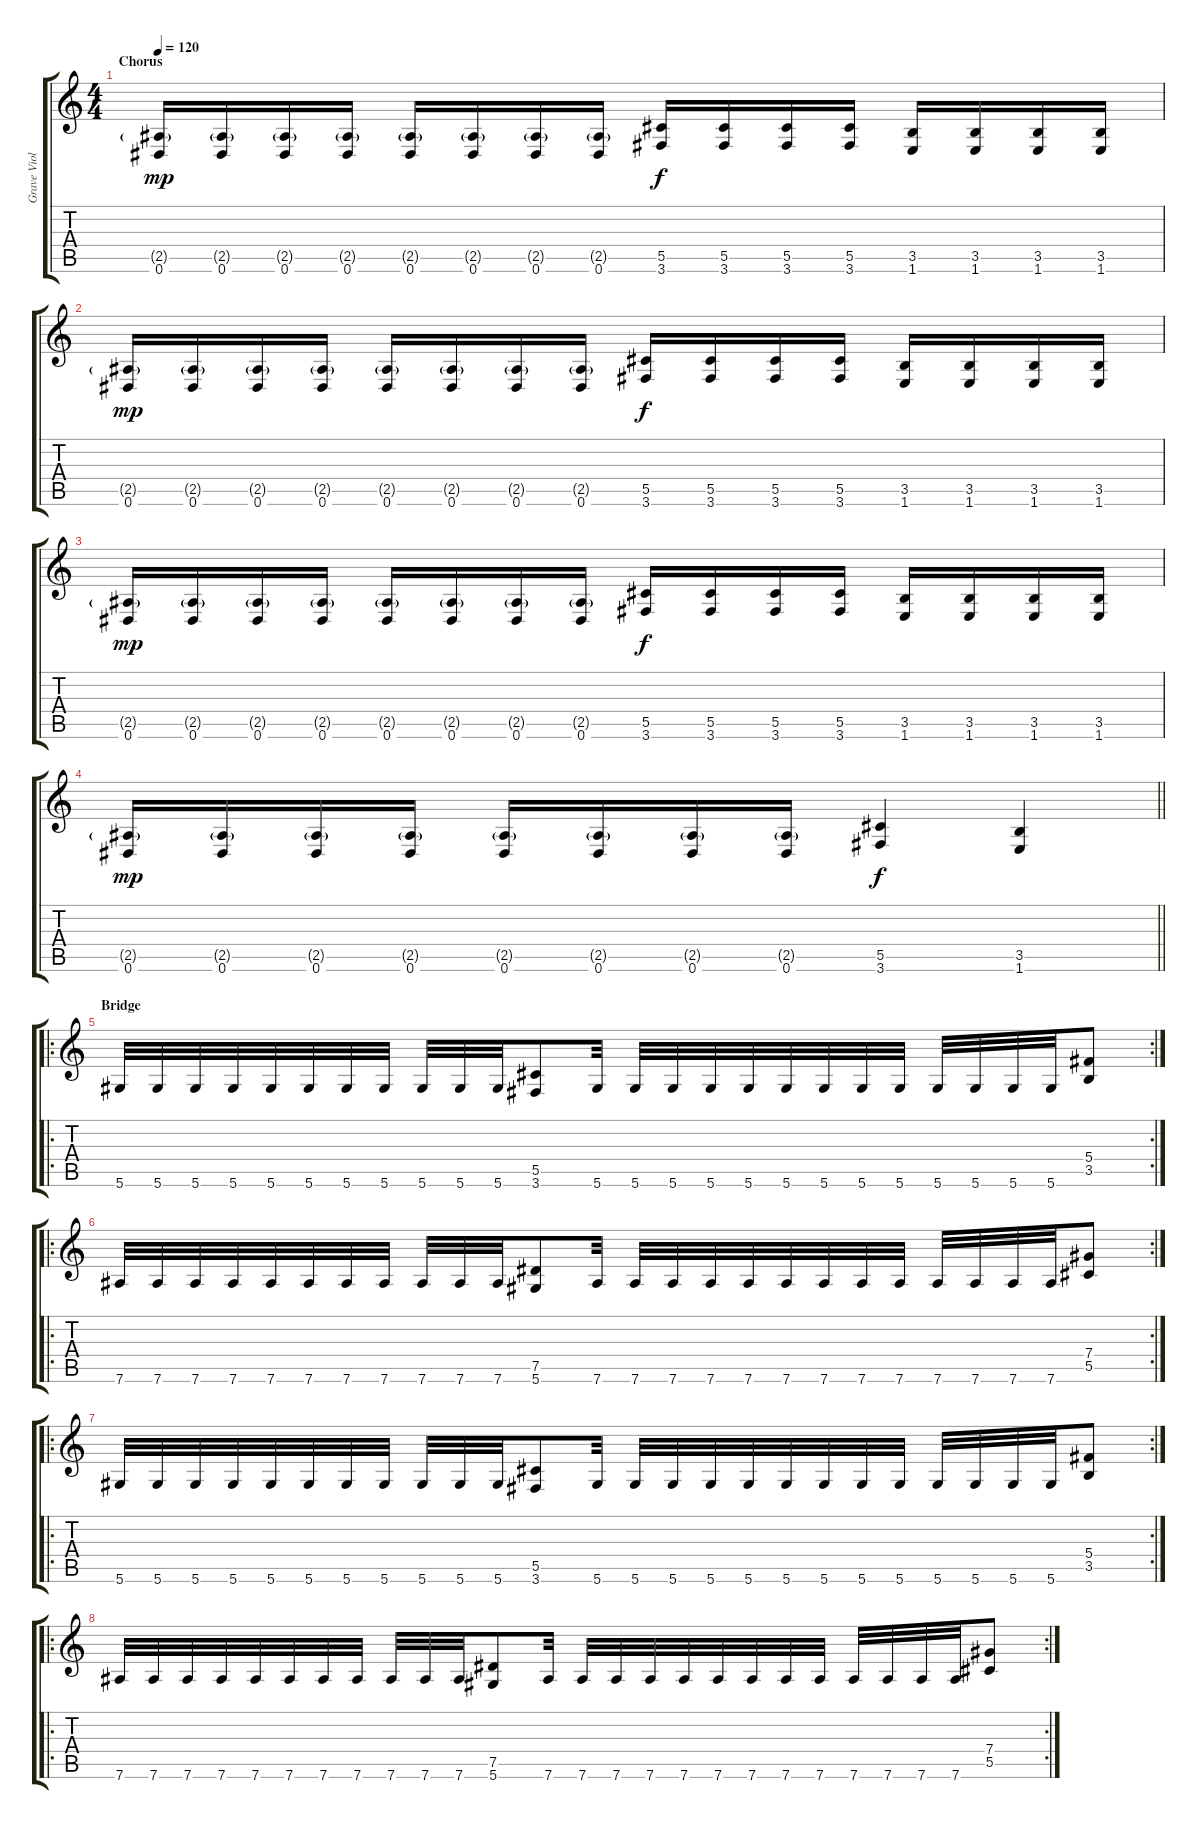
\track ("Grave Violator" "Grave Viol") {instrument distortionguitar}
\staff {score tabs}
\tuning (Eb4 Bb3 Gb3 Db3 Ab2 Eb2) {hide}
\ts (4 4)
\section ("" "Chorus")
\tempo 120
\clef g2
\ks c
(2.5{g} 0.6).16{dy mp} (2.5{g} 0.6).16 (2.5{g} 0.6).16 (2.5{g} 0.6).16 (2.5{g} 0.6).16 (2.5{g} 0.6).16 (2.5{g} 0.6).16 (2.5{g} 0.6).16 (5.5 3.6).16{dy f} (5.5 3.6).16 (5.5 3.6).16 (5.5 3.6).16 (3.5 1.6).16 (3.5 1.6).16 (3.5 1.6).16 (3.5 1.6).16 |
(2.5{g} 0.6).16{dy mp} (2.5{g} 0.6).16 (2.5{g} 0.6).16 (2.5{g} 0.6).16 (2.5{g} 0.6).16 (2.5{g} 0.6).16 (2.5{g} 0.6).16 (2.5{g} 0.6).16 (5.5 3.6).16{dy f} (5.5 3.6).16 (5.5 3.6).16 (5.5 3.6).16 (3.5 1.6).16 (3.5 1.6).16 (3.5 1.6).16 (3.5 1.6).16 |
(2.5{g} 0.6).16{dy mp} (2.5{g} 0.6).16 (2.5{g} 0.6).16 (2.5{g} 0.6).16 (2.5{g} 0.6).16 (2.5{g} 0.6).16 (2.5{g} 0.6).16 (2.5{g} 0.6).16 (5.5 3.6).16{dy f} (5.5 3.6).16 (5.5 3.6).16 (5.5 3.6).16 (3.5 1.6).16 (3.5 1.6).16 (3.5 1.6).16 (3.5 1.6).16 |
\barLineRight lightlight
(2.5{g} 0.6).16{dy mp} (2.5{g} 0.6).16 (2.5{g} 0.6).16 (2.5{g} 0.6).16 (2.5{g} 0.6).16 (2.5{g} 0.6).16 (2.5{g} 0.6).16 (2.5{g} 0.6).16 (5.5 3.6).4{dy f} (3.5 1.6).4 |
\ro
\rc 2
\section ("" "Bridge")
5.6.32 5.6.32 5.6.32 5.6.32 5.6.32 5.6.32 5.6.32 5.6.32 5.6.32 5.6.32 5.6.32 (5.5 3.6).8 5.6.32 5.6.32 5.6.32 5.6.32 5.6.32 5.6.32 5.6.32 5.6.32 5.6.32 5.6.32 5.6.32 5.6.32 5.6.32 (5.4 3.5).8 |
\ro
\rc 2
7.6.32 7.6.32 7.6.32 7.6.32 7.6.32 7.6.32 7.6.32 7.6.32 7.6.32 7.6.32 7.6.32 (7.5 5.6).8 7.6.32 7.6.32 7.6.32 7.6.32 7.6.32 7.6.32 7.6.32 7.6.32 7.6.32 7.6.32 7.6.32 7.6.32 7.6.32 (7.4 5.5).8 |
\ro
\rc 2
5.6.32 5.6.32 5.6.32 5.6.32 5.6.32 5.6.32 5.6.32 5.6.32 5.6.32 5.6.32 5.6.32 (5.5 3.6).8 5.6.32 5.6.32 5.6.32 5.6.32 5.6.32 5.6.32 5.6.32 5.6.32 5.6.32 5.6.32 5.6.32 5.6.32 5.6.32 (5.4 3.5).8 |
\ro
\rc 2
7.6.32 7.6.32 7.6.32 7.6.32 7.6.32 7.6.32 7.6.32 7.6.32 7.6.32 7.6.32 7.6.32 (7.5 5.6).8 7.6.32 7.6.32 7.6.32 7.6.32 7.6.32 7.6.32 7.6.32 7.6.32 7.6.32 7.6.32 7.6.32 7.6.32 7.6.32 (7.4 5.5).8
